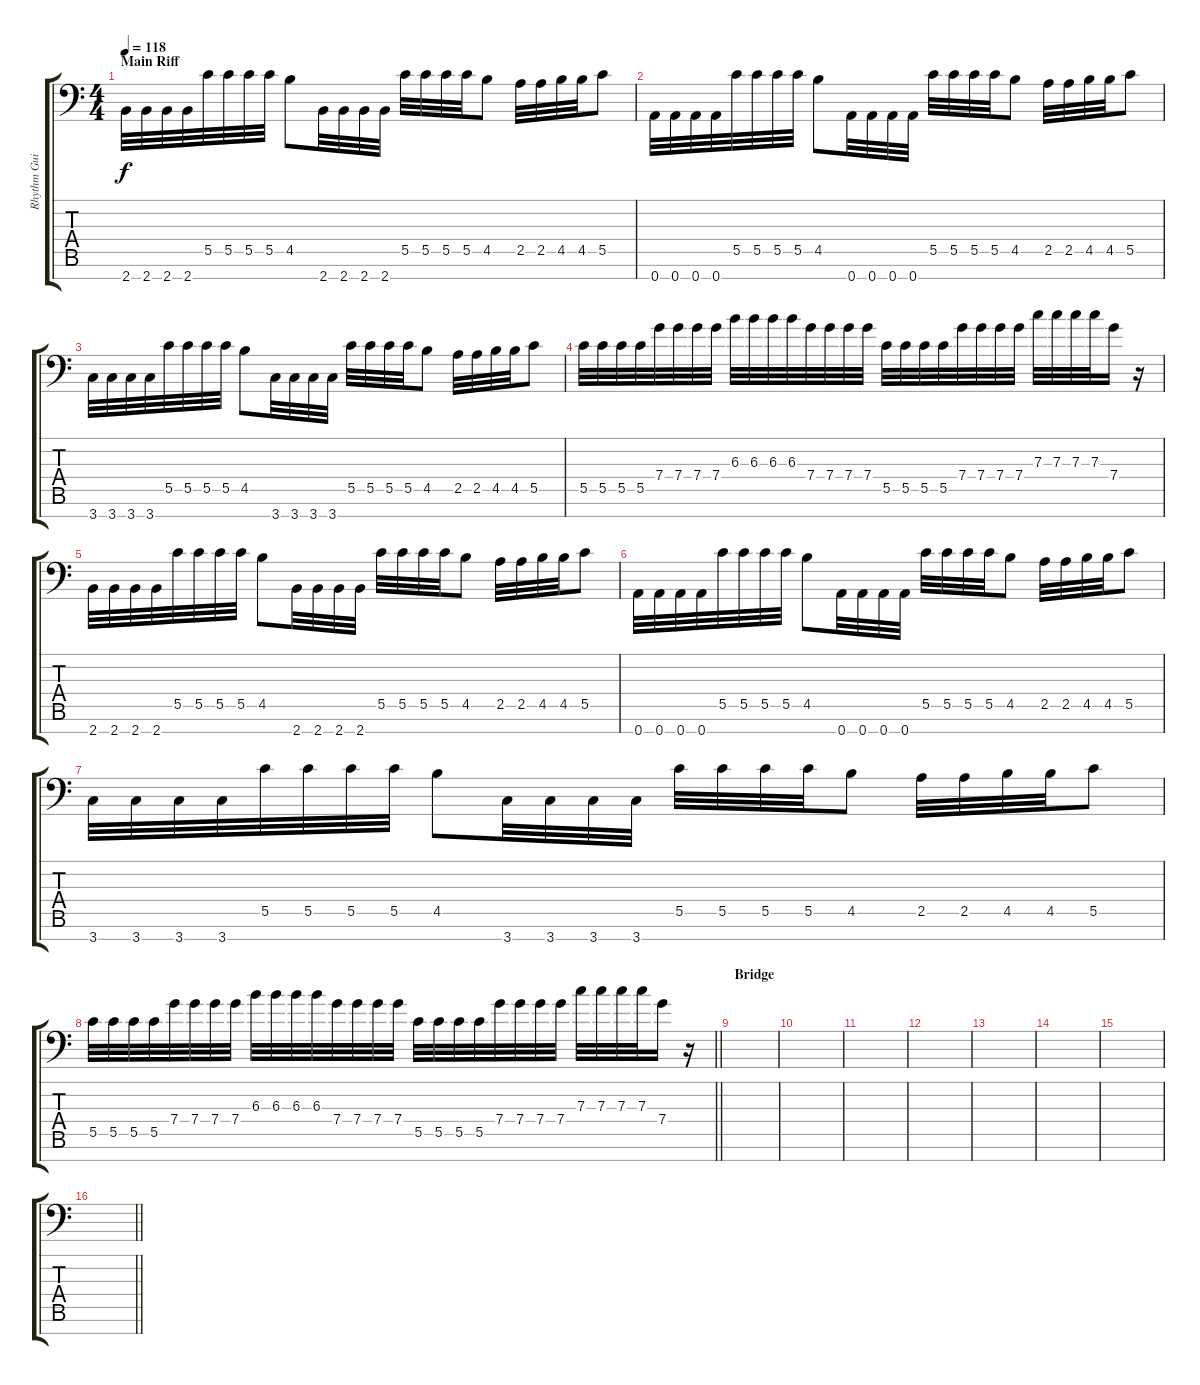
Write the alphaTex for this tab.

\track ("Rhythm Guitar" "Rhythm Gui") {instrument distortionguitar}
\staff {score tabs}
\tuning (D4 A3 F3 C3 G2 D2 A1) {hide}
\ts (4 4)
\section ("" "Main Riff")
\tempo 118
\clef f4
\ks c
2.7.32{dy f} 2.7.32 2.7.32 2.7.32 5.5.32 5.5.32 5.5.32 5.5.32 4.5.8 2.7.32 2.7.32 2.7.32 2.7.32 5.5.32 5.5.32 5.5.32 5.5.32 4.5.8 2.5.32 2.5.32 4.5.32 4.5.32 5.5.8 |
0.7.32 0.7.32 0.7.32 0.7.32 5.5.32 5.5.32 5.5.32 5.5.32 4.5.8 0.7.32 0.7.32 0.7.32 0.7.32 5.5.32 5.5.32 5.5.32 5.5.32 4.5.8 2.5.32 2.5.32 4.5.32 4.5.32 5.5.8 |
3.7.32 3.7.32 3.7.32 3.7.32 5.5.32 5.5.32 5.5.32 5.5.32 4.5.8 3.7.32 3.7.32 3.7.32 3.7.32 5.5.32 5.5.32 5.5.32 5.5.32 4.5.8 2.5.32 2.5.32 4.5.32 4.5.32 5.5.8 |
5.5.32 5.5.32 5.5.32 5.5.32 7.4.32 7.4.32 7.4.32 7.4.32 6.3.32 6.3.32 6.3.32 6.3.32 7.4.32 7.4.32 7.4.32 7.4.32 5.5.32 5.5.32 5.5.32 5.5.32 7.4.32 7.4.32 7.4.32 7.4.32 7.3.32 7.3.32 7.3.32 7.3.32 7.4.16 r.16 |
2.7.32 2.7.32 2.7.32 2.7.32 5.5.32 5.5.32 5.5.32 5.5.32 4.5.8 2.7.32 2.7.32 2.7.32 2.7.32 5.5.32 5.5.32 5.5.32 5.5.32 4.5.8 2.5.32 2.5.32 4.5.32 4.5.32 5.5.8 |
0.7.32 0.7.32 0.7.32 0.7.32 5.5.32 5.5.32 5.5.32 5.5.32 4.5.8 0.7.32 0.7.32 0.7.32 0.7.32 5.5.32 5.5.32 5.5.32 5.5.32 4.5.8 2.5.32 2.5.32 4.5.32 4.5.32 5.5.8 |
3.7.32 3.7.32 3.7.32 3.7.32 5.5.32 5.5.32 5.5.32 5.5.32 4.5.8 3.7.32 3.7.32 3.7.32 3.7.32 5.5.32 5.5.32 5.5.32 5.5.32 4.5.8 2.5.32 2.5.32 4.5.32 4.5.32 5.5.8 |
\barLineRight lightlight
5.5.32 5.5.32 5.5.32 5.5.32 7.4.32 7.4.32 7.4.32 7.4.32 6.3.32 6.3.32 6.3.32 6.3.32 7.4.32 7.4.32 7.4.32 7.4.32 5.5.32 5.5.32 5.5.32 5.5.32 7.4.32 7.4.32 7.4.32 7.4.32 7.3.32 7.3.32 7.3.32 7.3.32 7.4.16 r.16 |
\section ("" "Bridge")
|
|
|
|
|
|
|
\barLineRight lightlight
